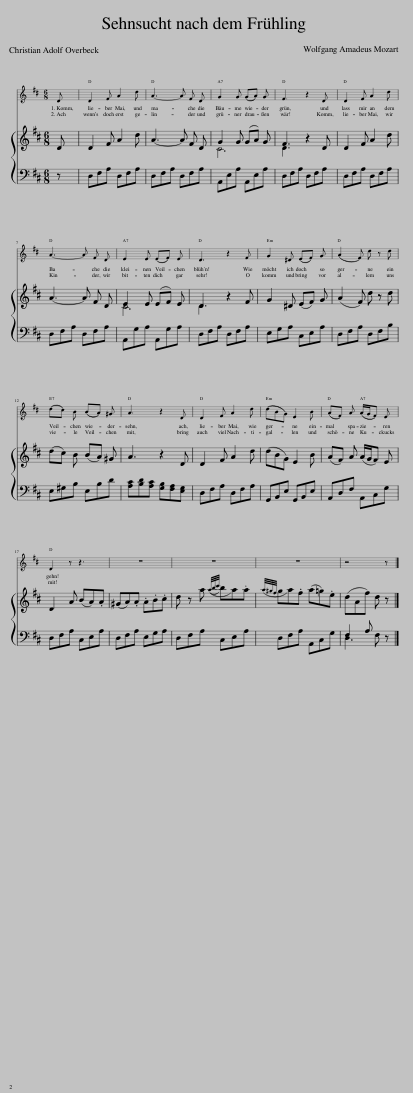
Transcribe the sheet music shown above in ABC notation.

X:1
%%score 1 { ( 2 4 ) | ( 3 5 ) }
L:1/8
M:6/8
I:linebreak $
K:D
V:1 treble
V:2 treble
V:4 treble
V:3 bass
V:5 bass
V:1
 D | D2 F A2 d | A3- A F D | G2 G ((GA)) G | F3 z2 D | %5
 D2 F A2 d |$ A3- A F D | E2 E ((EF)) E | D3 z2 F | G2 ^D ((EF)) G | %10
 ((A2 F)) d z d |$ ((dc)) B ((BA)) ^G | A3 z2 D | D2 F A2 d | ((dBG)) E2 B | %15
 ((AF)) A ((A/G/F)) E |$ D2 z z3 | z6 | z6 | z6 | %20
 z4 z |] %21
V:2
 D | D2 F A2 d | A3- A F D | G2 G (GA) G | F3 z2 D | %5
 D2 F A2 d |$ A3- A F D | E2 E (EF) E | D3 z2 F | G2 ^D (EF) G | %10
 (A2 F) d z d |$ (dc) B (BA) ^G | A3 z2 D | D2 F A2 d | (dBG) E2 B | %15
 (AF) A (A/G/F) E |$ D2 A (BA).A | (^GA).A .A.B.c | d z a({abc'} ba).a |({a^gf} ga).f (a=g).e | %20
 (dAf) d z |] %21
V:3
 z | D,F,A, D,F,A, | D,F,A, D,F,A, | A,,E,A, A,,E,A, | D,F,A, D,F,A, | %5
 D,F,A, D,F,A, |$ D,F,A, D,F,A, | A,,G,A, A,,G,A, | D,F,A, D,F,A, | E,G,A, C,E,A, | %10
 D,F,A, D,F,B, |$ E,^G,B, E,B,D | [A,C][B,D][A,C] [G,B,][F,A,][E,G,] | D,F,A, D,F,A, | G,,B,,E, G,,B,,E, | %15
 A,,D,F, A,,C,G, |$ D,F,A, C,E,A, | D,F,A, E,G,A, | D,F,A, C,E,A, | D,F,A, A,,C,G, | %20
 F,2 A, F, z |] %21
V:4
 x | x6 | x6 | C6 | D3 x3 | %5
 x6 |$ x6 | C6 | D3 x3 | x6 | %10
 x6 |$ x6 | x6 | x6 | x6 | %15
 x6 |$ x6 | x6 | x6 | x6 | %20
 x5 |] %21
V:5
 x | x6 | x6 | x6 | x6 | %5
 x6 |$ x6 | x6 | x6 | x6 | %10
 x6 |$ x6 | x6 | x6 | x6 | %15
 x6 |$ x6 | x6 | x6 | x6 | %20
 D,3 x2 |] %21
